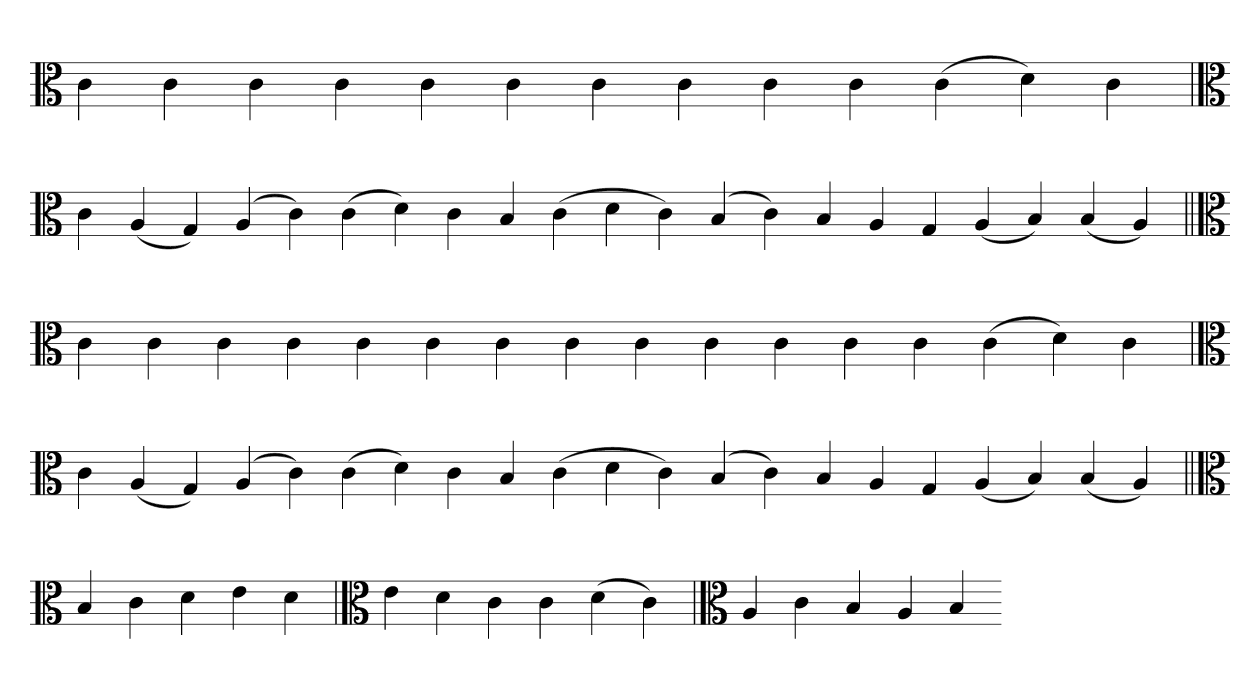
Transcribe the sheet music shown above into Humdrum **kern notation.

**kern
*part1
*staff1
*clefC3
=
4c
4c
4c
4c
4c
4c
4c
4c
4c
4c
(4c
4d)
4c
=`
*clefC3
4c
(4A
4G)
(4A
4c)
(4c
4d)
4c
4B
(4c
4d
4c)
(4B
4c)
4B
4A
4G
(4A
4B)
(4B
4A)
=||
*clefC3
4c
4c
4c
4c
4c
4c
4c
4c
4c
4c
4c
4c
4c
(4c
4d)
4c
=`
*clefC3
4c
(4A
4G)
(4A
4c)
(4c
4d)
4c
4B
(4c
4d
4c)
(4B
4c)
4B
4A
4G
(4A
4B)
(4B
4A)
=||
*clefC3
4B
4c
4d
4e
4d
=`
*clefC3
4e
4d
4c
4c
(4d
4c)
='
*clefC3
4A
4c
4B
4A
4B
=-
*-
